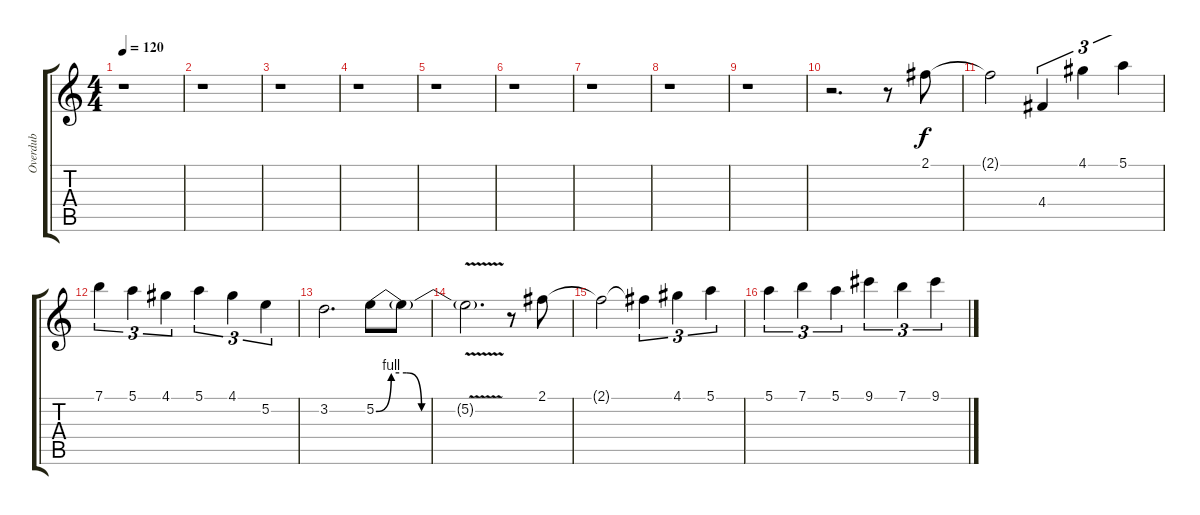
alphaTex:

\track ("Overdub" "Overdub") {instrument distortionguitar}
\staff {score tabs}
\tuning (E4 B3 G3 D3 A2 E2) {hide}
\ts (4 4)
\tempo 120
\clef g2
\ks c
r.1{dy f} |
r.1 |
r.1 |
r.1 |
r.1 |
r.1 |
r.1 |
r.1 |
r.1 |
r.2{d} r.8 2.1.8{volume 14 balance 12} |
2.1{t}.2 4.4.4{tu (3 2)} 4.1.4{tu (3 2)} 5.1.4{tu (3 2)} |
7.1.4{tu (3 2)} 5.1.4{tu (3 2)} 4.1.4{tu (3 2)} 5.1.4{tu (3 2)} 4.1.4{tu (3 2)} 5.2.4{tu (3 2)} |
3.2.2{d} 5.2{be (custom 0 0 10 4 20 4 30 0 60 0)}.8 5.2{t}.8 |
5.2{v t}.2{d} r.8 2.1.8 |
2.1{t}.2 2.1{t}.4{tu (3 2)} 4.1.4{tu (3 2)} 5.1.4{tu (3 2)} |
5.1.4{tu (3 2)} 7.1.4{tu (3 2)} 5.1.4{tu (3 2)} 9.1.4{tu (3 2)} 7.1.4{tu (3 2)} 9.1.4{tu (3 2)}
